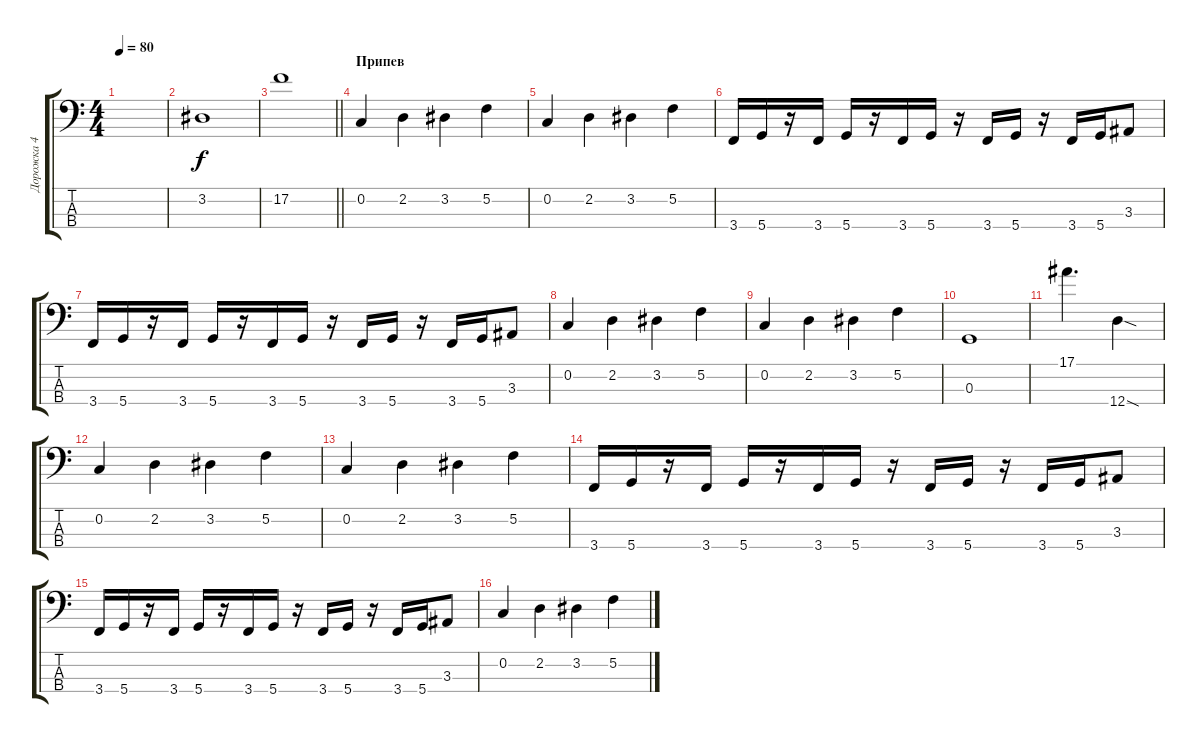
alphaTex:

\track ("Дорожка 4" "Дорожка 4") {instrument electricbassfinger}
\staff {score tabs}
\tuning (F2 C2 G1 D1) {hide}
\ts (4 4)
\tempo 80
\clef f4
\ks c
|
3.2.1 |
\barLineRight lightlight
17.2.1 |
\section ("" "Припев")
0.2.4 2.2.4 3.2.4 5.2.4 |
0.2.4 2.2.4 3.2.4 5.2.4 |
3.4.16 5.4.16 r.16 3.4.16 5.4.16 r.16 3.4.16 5.4.16 r.16 3.4.16 5.4.16 r.16 3.4.16 5.4.16 3.3.8 |
3.4.16 5.4.16 r.16 3.4.16 5.4.16 r.16 3.4.16 5.4.16 r.16 3.4.16 5.4.16 r.16 3.4.16 5.4.16 3.3.8 |
0.2.4 2.2.4 3.2.4 5.2.4 |
0.2.4 2.2.4 3.2.4 5.2.4 |
0.3.1 |
17.1.4{d} 12.4{sod}.4 |
0.2.4 2.2.4 3.2.4 5.2.4 |
0.2.4 2.2.4 3.2.4 5.2.4 |
3.4.16 5.4.16 r.16 3.4.16 5.4.16 r.16 3.4.16 5.4.16 r.16 3.4.16 5.4.16 r.16 3.4.16 5.4.16 3.3.8 |
3.4.16 5.4.16 r.16 3.4.16 5.4.16 r.16 3.4.16 5.4.16 r.16 3.4.16 5.4.16 r.16 3.4.16 5.4.16 3.3.8 |
0.2.4 2.2.4 3.2.4 5.2.4
